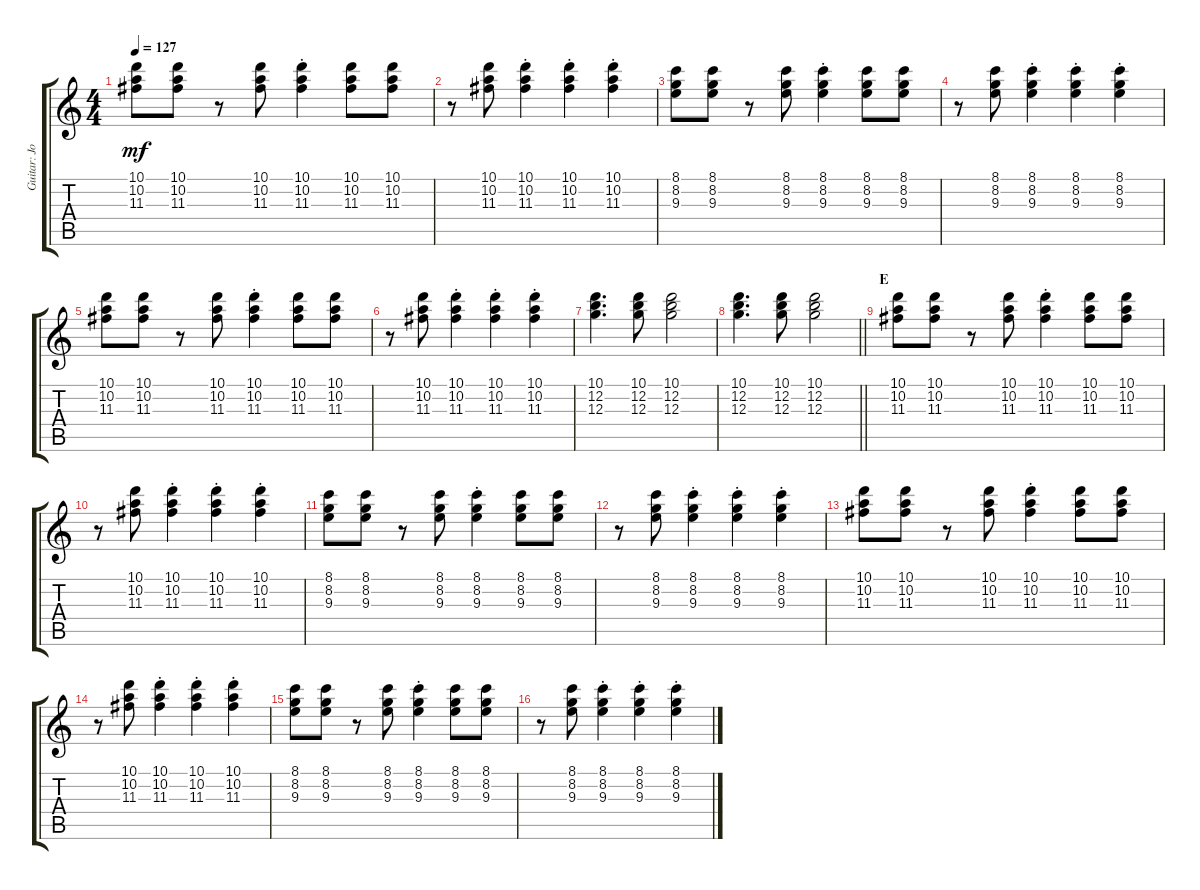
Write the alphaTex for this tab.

\track ("Guitar: John" "Guitar: Jo") {instrument acousticguitarsteel}
\staff {score tabs}
\tuning (E4 B3 G3 D3 A2 E2) {hide}
\ts (4 4)
\tempo 127
\clef g2
\ks c
(10.1 10.2 11.3).8{dy mf} (10.1 10.2 11.3).8 r.8 (10.1 10.2 11.3).8 (10.1{st} 10.2{st} 11.3{st}).4 (10.1 10.2 11.3).8 (10.1 10.2 11.3).8 |
r.8 (10.1 10.2 11.3).8 (10.1{st} 10.2{st} 11.3{st}).4 (10.1{st} 10.2{st} 11.3{st}).4 (10.1{st} 10.2{st} 11.3{st}).4 |
(8.1 8.2 9.3).8 (8.1 8.2 9.3).8 r.8 (8.1 8.2 9.3).8 (8.1{st} 8.2{st} 9.3{st}).4 (8.1 8.2 9.3).8 (8.1 8.2 9.3).8 |
r.8 (8.1 8.2 9.3).8 (8.1{st} 8.2{st} 9.3{st}).4 (8.1{st} 8.2{st} 9.3{st}).4 (8.1{st} 8.2{st} 9.3{st}).4 |
(10.1 10.2 11.3).8 (10.1 10.2 11.3).8 r.8 (10.1 10.2 11.3).8 (10.1{st} 10.2{st} 11.3{st}).4 (10.1 10.2 11.3).8 (10.1 10.2 11.3).8 |
r.8 (10.1 10.2 11.3).8 (10.1{st} 10.2{st} 11.3{st}).4 (10.1{st} 10.2{st} 11.3{st}).4 (10.1{st} 10.2{st} 11.3{st}).4 |
(10.1 12.2 12.3).4{d} (10.1 12.2 12.3).8 (10.1 12.2 12.3).2 |
\barLineRight lightlight
(10.1 12.2 12.3).4{d} (10.1 12.2 12.3).8 (10.1 12.2 12.3).2 |
\section ("" "E")
(10.1 10.2 11.3).8 (10.1 10.2 11.3).8 r.8 (10.1 10.2 11.3).8 (10.1{st} 10.2{st} 11.3{st}).4 (10.1 10.2 11.3).8 (10.1 10.2 11.3).8 |
r.8 (10.1 10.2 11.3).8 (10.1{st} 10.2{st} 11.3{st}).4 (10.1{st} 10.2{st} 11.3{st}).4 (10.1{st} 10.2{st} 11.3{st}).4 |
(8.1 8.2 9.3).8 (8.1 8.2 9.3).8 r.8 (8.1 8.2 9.3).8 (8.1{st} 8.2{st} 9.3{st}).4 (8.1 8.2 9.3).8 (8.1 8.2 9.3).8 |
r.8 (8.1 8.2 9.3).8 (8.1{st} 8.2{st} 9.3{st}).4 (8.1{st} 8.2{st} 9.3{st}).4 (8.1{st} 8.2{st} 9.3{st}).4 |
(10.1 10.2 11.3).8 (10.1 10.2 11.3).8 r.8 (10.1 10.2 11.3).8 (10.1{st} 10.2{st} 11.3{st}).4 (10.1 10.2 11.3).8 (10.1 10.2 11.3).8 |
r.8 (10.1 10.2 11.3).8 (10.1{st} 10.2{st} 11.3{st}).4 (10.1{st} 10.2{st} 11.3{st}).4 (10.1{st} 10.2{st} 11.3{st}).4 |
(8.1 8.2 9.3).8 (8.1 8.2 9.3).8 r.8 (8.1 8.2 9.3).8 (8.1{st} 8.2{st} 9.3{st}).4 (8.1 8.2 9.3).8 (8.1 8.2 9.3).8 |
r.8 (8.1 8.2 9.3).8 (8.1{st} 8.2{st} 9.3{st}).4 (8.1{st} 8.2{st} 9.3{st}).4 (8.1{st} 8.2{st} 9.3{st}).4
